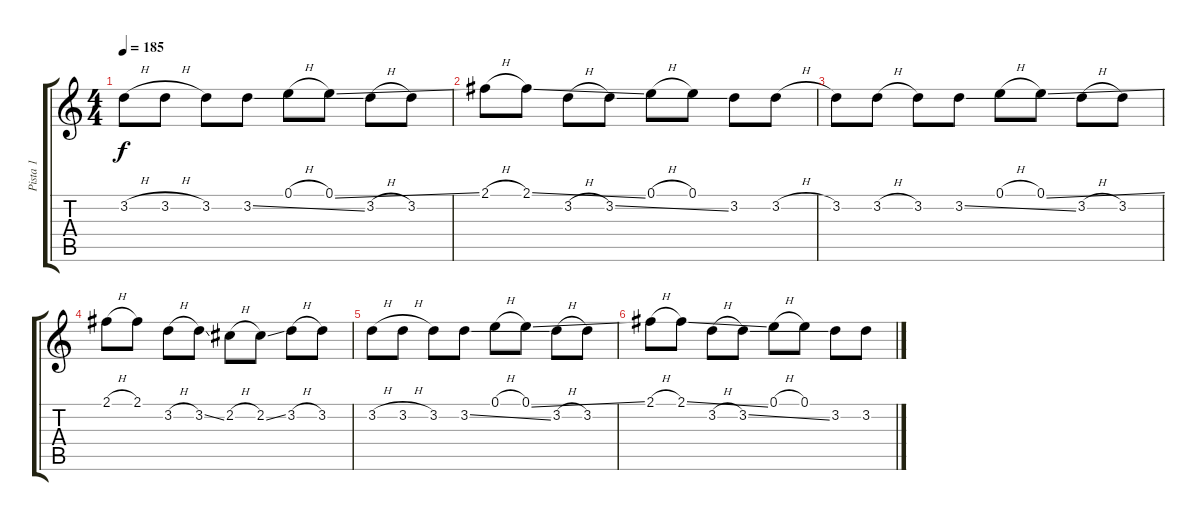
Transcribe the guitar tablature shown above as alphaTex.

\track ("Pista 1" "Pista 1") {instrument distortionguitar}
\staff {score tabs}
\tuning (E4 B3 G3 D3 A2 E2) {hide}
\ts (4 4)
\tempo 185
\clef g2
\ks c
3.2{h}.8{dy f} 3.2{h}.8 3.2.8 3.2{ss}.8 0.1{h}.8 0.1{ss}.8 3.2{h}.8 3.2.8 |
2.1{h}.8 2.1{ss}.8 3.2{h}.8 3.2{ss}.8 0.1{h}.8 0.1.8 3.2.8 3.2{h}.8 |
3.2.8 3.2{h}.8 3.2.8 3.2{ss}.8 0.1{h}.8 0.1{ss}.8 3.2{h}.8 3.2.8 |
2.1{h}.8 2.1.8 3.2{h}.8 3.2{ss}.8 2.2{h}.8 2.2{ss}.8 3.2{h}.8 3.2.8 |
3.2{h}.8 3.2{h}.8 3.2.8 3.2{ss}.8 0.1{h}.8 0.1{ss}.8 3.2{h}.8 3.2.8 |
2.1{h}.8 2.1{ss}.8 3.2{h}.8 3.2{ss}.8 0.1{h}.8 0.1.8 3.2.8 3.2.8
